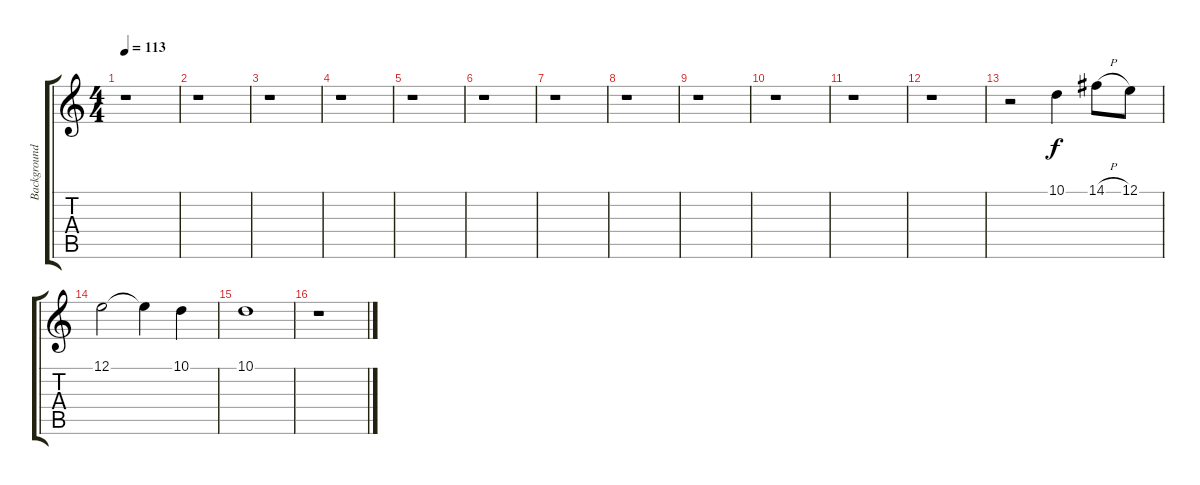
\track ("Background vocals" "Background") {instrument harpsichord}
\staff {score tabs}
\tuning (E4 B3 G3 D3 A2 E2) {hide}
\ts (4 4)
\tempo 113
\clef g2
\ks c
r.1{dy f} |
r.1 |
r.1 |
r.1 |
r.1 |
r.1 |
r.1 |
r.1 |
r.1 |
r.1 |
r.1 |
r.1 |
r.2 10.1.4 14.1{h}.8 12.1.8 |
12.1.2 12.1{t}.4 10.1.4 |
10.1.1 |
r.1
